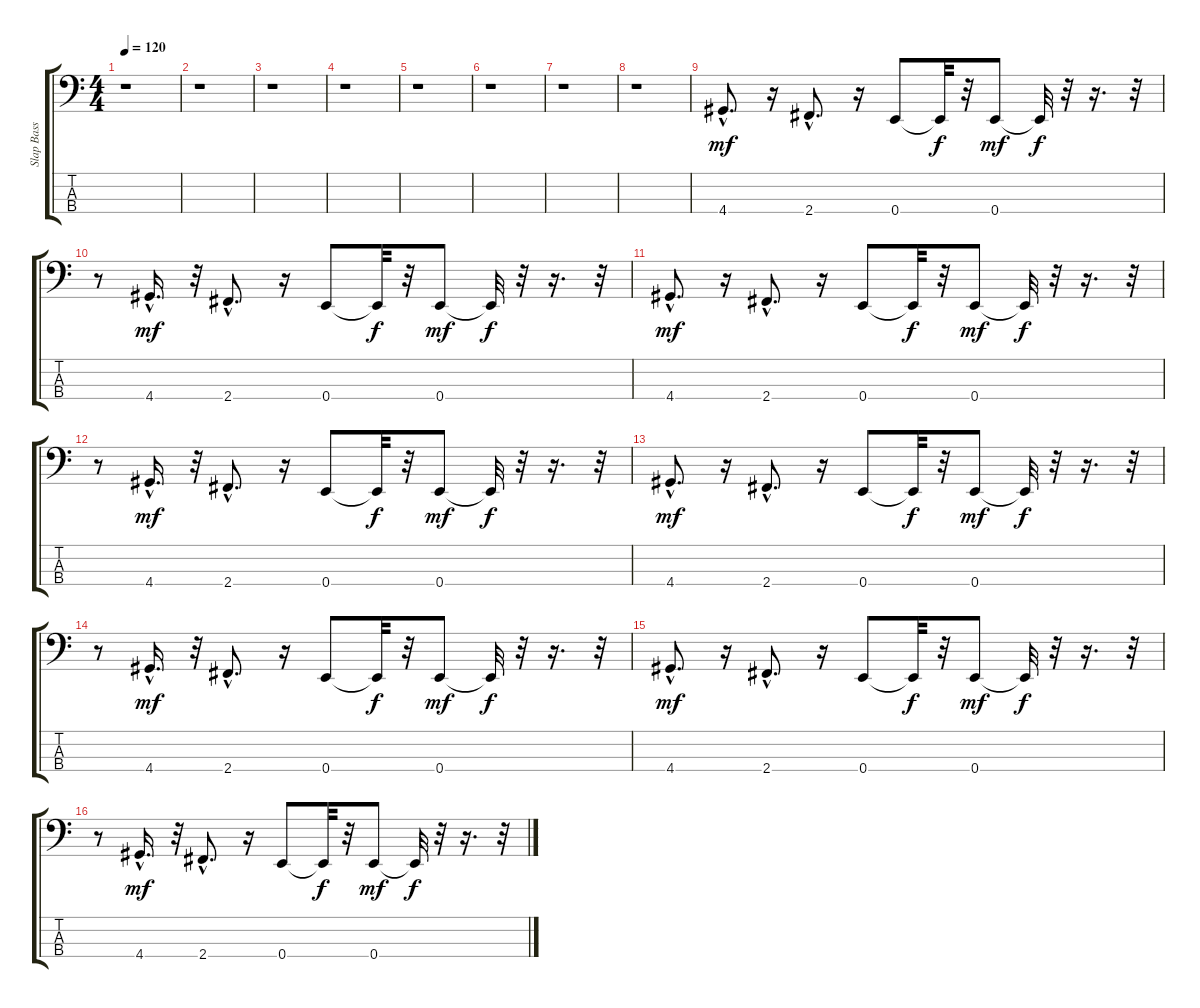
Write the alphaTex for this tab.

\track ("Slap Bass 1" "Slap Bass ") {instrument slapbass1}
\staff {score tabs}
\tuning (G2 D2 A1 E1) {hide}
\ts (4 4)
\tempo 120
\clef f4
\ks c
r.1{dy f} |
r.1 |
r.1 |
r.1 |
r.1 |
r.1 |
r.1 |
r.1 |
4.4{hac}.8{d dy mf} r.16 2.4{hac}.8{d} r.16 0.4.8 0.4{t}.32{dy f} r.32 0.4.8{dy mf} 0.4{t}.32{dy f} r.32 r.16{d} r.32 |
r.8 4.4{hac}.16{d dy mf} r.32 2.4{hac}.8{d} r.16 0.4.8 0.4{t}.32{dy f} r.32 0.4.8{dy mf} 0.4{t}.32{dy f} r.32 r.16{d} r.32 |
4.4{hac}.8{d dy mf} r.16 2.4{hac}.8{d} r.16 0.4.8 0.4{t}.32{dy f} r.32 0.4.8{dy mf} 0.4{t}.32{dy f} r.32 r.16{d} r.32 |
r.8 4.4{hac}.16{d dy mf} r.32 2.4{hac}.8{d} r.16 0.4.8 0.4{t}.32{dy f} r.32 0.4.8{dy mf} 0.4{t}.32{dy f} r.32 r.16{d} r.32 |
4.4{hac}.8{d dy mf} r.16 2.4{hac}.8{d} r.16 0.4.8 0.4{t}.32{dy f} r.32 0.4.8{dy mf} 0.4{t}.32{dy f} r.32 r.16{d} r.32 |
r.8 4.4{hac}.16{d dy mf} r.32 2.4{hac}.8{d} r.16 0.4.8 0.4{t}.32{dy f} r.32 0.4.8{dy mf} 0.4{t}.32{dy f} r.32 r.16{d} r.32 |
4.4{hac}.8{d dy mf} r.16 2.4{hac}.8{d} r.16 0.4.8 0.4{t}.32{dy f} r.32 0.4.8{dy mf} 0.4{t}.32{dy f} r.32 r.16{d} r.32 |
r.8 4.4{hac}.16{d dy mf} r.32 2.4{hac}.8{d} r.16 0.4.8 0.4{t}.32{dy f} r.32 0.4.8{dy mf} 0.4{t}.32{dy f} r.32 r.16{d} r.32
